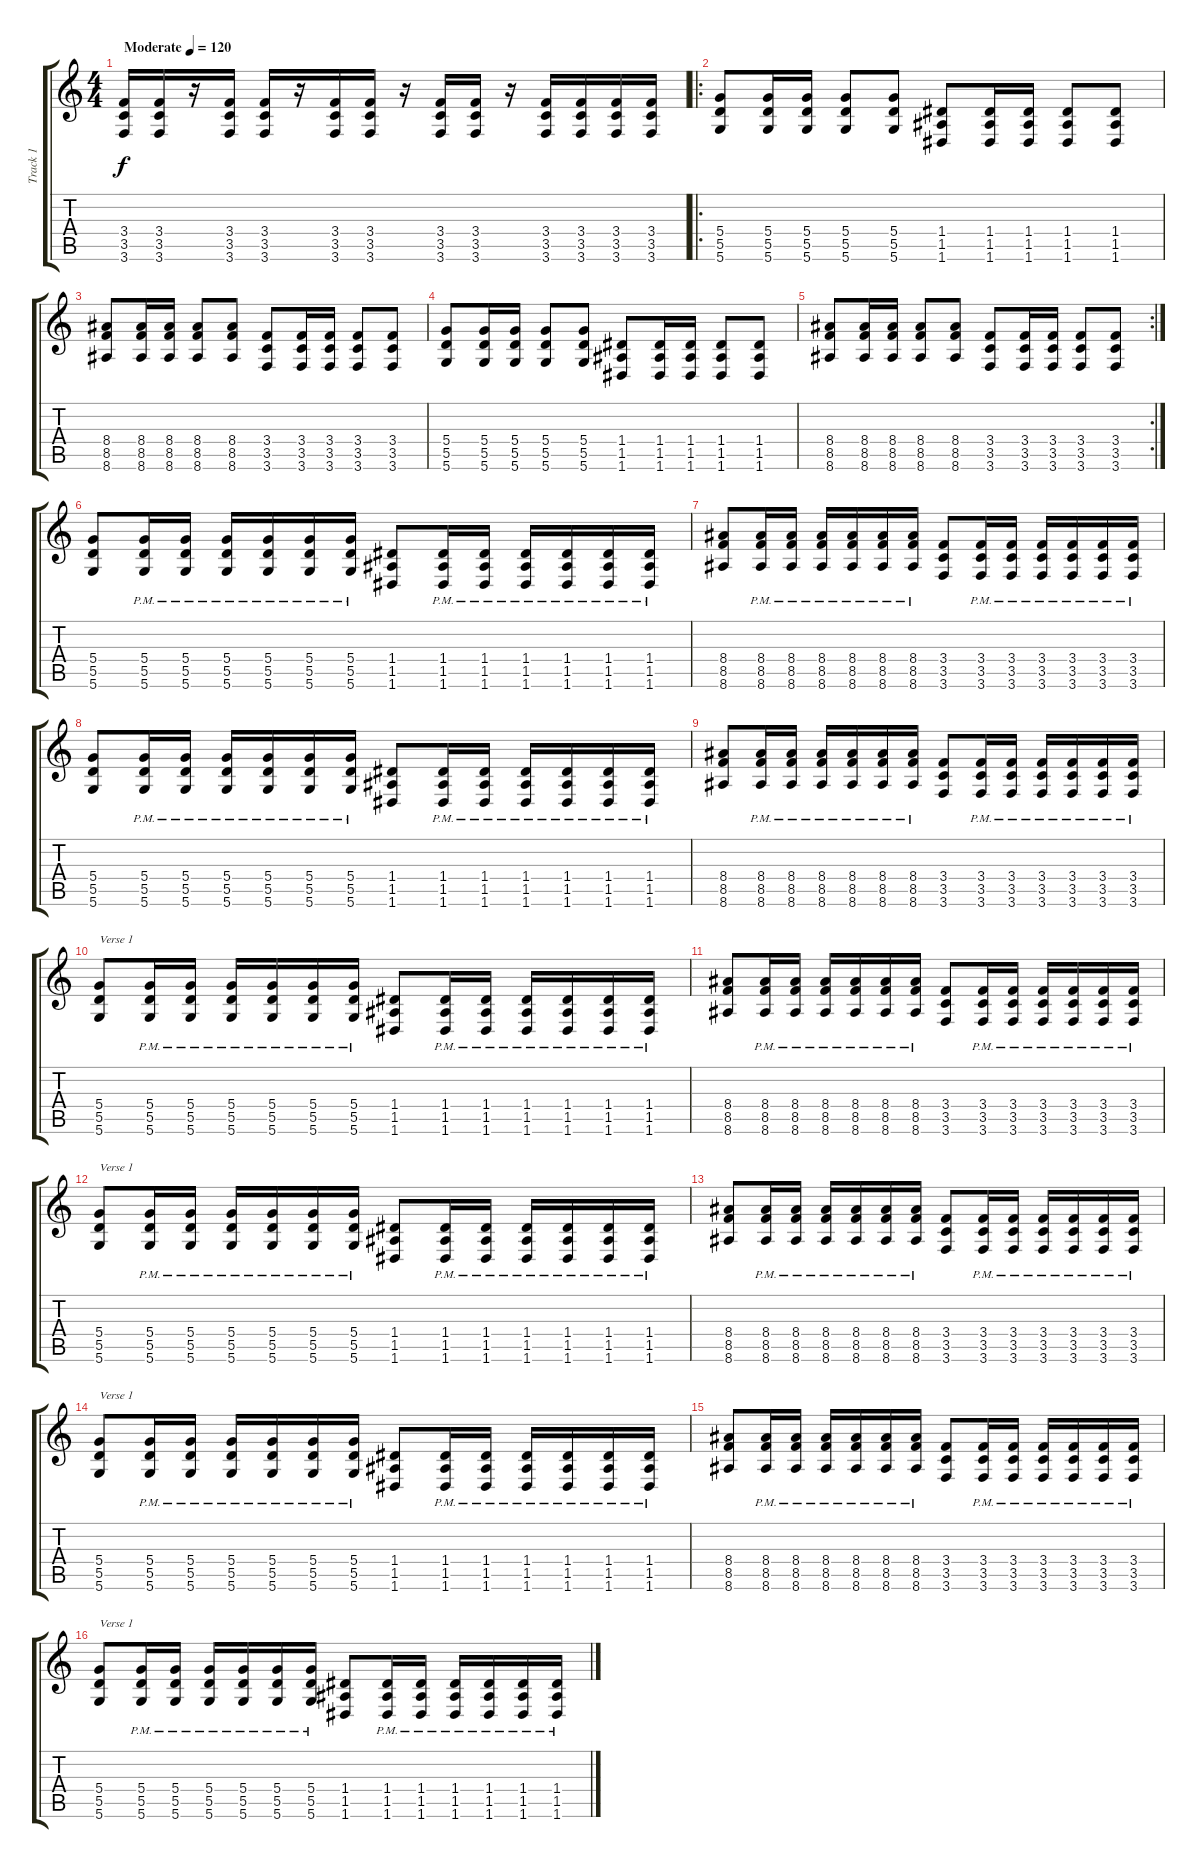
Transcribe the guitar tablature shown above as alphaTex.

\track ("Track 1" "Track 1") {instrument distortionguitar}
\staff {score tabs}
\tuning (E4 B3 G3 D3 A2 D2) {hide}
\ts (4 4)
\tempo (120 "Moderate")
\clef g2
\ks c
(3.4 3.5 3.6).16{dy f instrument distortionguitar} (3.4 3.5 3.6).16 r.16 (3.4 3.5 3.6).16 (3.4 3.5 3.6).16 r.16 (3.4 3.5 3.6).16 (3.4 3.5 3.6).16 r.16 (3.4 3.5 3.6).16 (3.4 3.5 3.6).16 r.16 (3.4 3.5 3.6).16 (3.4 3.5 3.6).16 (3.4 3.5 3.6).16 (3.4 3.5 3.6).16 |
\ro
(5.4 5.5 5.6).8 (5.4 5.5 5.6).16 (5.4 5.5 5.6).16 (5.4 5.5 5.6).8 (5.4 5.5 5.6).8 (1.4 1.5 1.6).8 (1.4 1.5 1.6).16 (1.4 1.5 1.6).16 (1.4 1.5 1.6).8 (1.4 1.5 1.6).8 |
(8.4 8.5 8.6).8 (8.4 8.5 8.6).16 (8.4 8.5 8.6).16 (8.4 8.5 8.6).8 (8.4 8.5 8.6).8 (3.4 3.5 3.6).8 (3.4 3.5 3.6).16 (3.4 3.5 3.6).16 (3.4 3.5 3.6).8 (3.4 3.5 3.6).8 |
(5.4 5.5 5.6).8 (5.4 5.5 5.6).16 (5.4 5.5 5.6).16 (5.4 5.5 5.6).8 (5.4 5.5 5.6).8 (1.4 1.5 1.6).8 (1.4 1.5 1.6).16 (1.4 1.5 1.6).16 (1.4 1.5 1.6).8 (1.4 1.5 1.6).8 |
\rc 2
(8.4 8.5 8.6).8 (8.4 8.5 8.6).16 (8.4 8.5 8.6).16 (8.4 8.5 8.6).8 (8.4 8.5 8.6).8 (3.4 3.5 3.6).8 (3.4 3.5 3.6).16 (3.4 3.5 3.6).16 (3.4 3.5 3.6).8 (3.4 3.5 3.6).8 |
(5.4 5.5 5.6).8 (5.4{pm} 5.5{pm} 5.6{pm}).16 (5.4{pm} 5.5{pm} 5.6{pm}).16 (5.4{pm} 5.5{pm} 5.6{pm}).16 (5.4{pm} 5.5{pm} 5.6{pm}).16 (5.4{pm} 5.5{pm} 5.6{pm}).16 (5.4{pm} 5.5{pm} 5.6{pm}).16 (1.4 1.5 1.6).8 (1.4{pm} 1.5{pm} 1.6{pm}).16 (1.4{pm} 1.5{pm} 1.6{pm}).16 (1.4{pm} 1.5{pm} 1.6{pm}).16 (1.4{pm} 1.5{pm} 1.6{pm}).16 (1.4{pm} 1.5{pm} 1.6{pm}).16 (1.4{pm} 1.5{pm} 1.6{pm}).16 |
(8.4 8.5 8.6).8 (8.4{pm} 8.5{pm} 8.6{pm}).16 (8.4{pm} 8.5{pm} 8.6{pm}).16 (8.4{pm} 8.5{pm} 8.6{pm}).16 (8.4{pm} 8.5{pm} 8.6{pm}).16 (8.4{pm} 8.5{pm} 8.6{pm}).16 (8.4{pm} 8.5{pm} 8.6{pm}).16 (3.4 3.5 3.6).8 (3.4{pm} 3.5{pm} 3.6{pm}).16 (3.4{pm} 3.5{pm} 3.6{pm}).16 (3.4{pm} 3.5{pm} 3.6{pm}).16 (3.4{pm} 3.5{pm} 3.6{pm}).16 (3.4{pm} 3.5{pm} 3.6{pm}).16 (3.4{pm} 3.5{pm} 3.6{pm}).16 |
(5.4 5.5 5.6).8 (5.4{pm} 5.5{pm} 5.6{pm}).16 (5.4{pm} 5.5{pm} 5.6{pm}).16 (5.4{pm} 5.5{pm} 5.6{pm}).16 (5.4{pm} 5.5{pm} 5.6{pm}).16 (5.4{pm} 5.5{pm} 5.6{pm}).16 (5.4{pm} 5.5{pm} 5.6{pm}).16 (1.4 1.5 1.6).8 (1.4{pm} 1.5{pm} 1.6{pm}).16 (1.4{pm} 1.5{pm} 1.6{pm}).16 (1.4{pm} 1.5{pm} 1.6{pm}).16 (1.4{pm} 1.5{pm} 1.6{pm}).16 (1.4{pm} 1.5{pm} 1.6{pm}).16 (1.4{pm} 1.5{pm} 1.6{pm}).16 |
(8.4 8.5 8.6).8 (8.4{pm} 8.5{pm} 8.6{pm}).16 (8.4{pm} 8.5{pm} 8.6{pm}).16 (8.4{pm} 8.5{pm} 8.6{pm}).16 (8.4{pm} 8.5{pm} 8.6{pm}).16 (8.4{pm} 8.5{pm} 8.6{pm}).16 (8.4{pm} 8.5{pm} 8.6{pm}).16 (3.4 3.5 3.6).8 (3.4{pm} 3.5{pm} 3.6{pm}).16 (3.4{pm} 3.5{pm} 3.6{pm}).16 (3.4{pm} 3.5{pm} 3.6{pm}).16 (3.4{pm} 3.5{pm} 3.6{pm}).16 (3.4{pm} 3.5{pm} 3.6{pm}).16 (3.4{pm} 3.5{pm} 3.6{pm}).16 |
(5.4 5.5 5.6).8{txt "Verse 1"} (5.4{pm} 5.5{pm} 5.6{pm}).16 (5.4{pm} 5.5{pm} 5.6{pm}).16 (5.4{pm} 5.5{pm} 5.6{pm}).16 (5.4{pm} 5.5{pm} 5.6{pm}).16 (5.4{pm} 5.5{pm} 5.6{pm}).16 (5.4{pm} 5.5{pm} 5.6{pm}).16 (1.4 1.5 1.6).8 (1.4{pm} 1.5{pm} 1.6{pm}).16 (1.4{pm} 1.5{pm} 1.6{pm}).16 (1.4{pm} 1.5{pm} 1.6{pm}).16 (1.4{pm} 1.5{pm} 1.6{pm}).16 (1.4{pm} 1.5{pm} 1.6{pm}).16 (1.4{pm} 1.5{pm} 1.6{pm}).16 |
(8.4 8.5 8.6).8 (8.4{pm} 8.5{pm} 8.6{pm}).16 (8.4{pm} 8.5{pm} 8.6{pm}).16 (8.4{pm} 8.5{pm} 8.6{pm}).16 (8.4{pm} 8.5{pm} 8.6{pm}).16 (8.4{pm} 8.5{pm} 8.6{pm}).16 (8.4{pm} 8.5{pm} 8.6{pm}).16 (3.4 3.5 3.6).8 (3.4{pm} 3.5{pm} 3.6{pm}).16 (3.4{pm} 3.5{pm} 3.6{pm}).16 (3.4{pm} 3.5{pm} 3.6{pm}).16 (3.4{pm} 3.5{pm} 3.6{pm}).16 (3.4{pm} 3.5{pm} 3.6{pm}).16 (3.4{pm} 3.5{pm} 3.6{pm}).16 |
(5.4 5.5 5.6).8{txt "Verse 1"} (5.4{pm} 5.5{pm} 5.6{pm}).16 (5.4{pm} 5.5{pm} 5.6{pm}).16 (5.4{pm} 5.5{pm} 5.6{pm}).16 (5.4{pm} 5.5{pm} 5.6{pm}).16 (5.4{pm} 5.5{pm} 5.6{pm}).16 (5.4{pm} 5.5{pm} 5.6{pm}).16 (1.4 1.5 1.6).8 (1.4{pm} 1.5{pm} 1.6{pm}).16 (1.4{pm} 1.5{pm} 1.6{pm}).16 (1.4{pm} 1.5{pm} 1.6{pm}).16 (1.4{pm} 1.5{pm} 1.6{pm}).16 (1.4{pm} 1.5{pm} 1.6{pm}).16 (1.4{pm} 1.5{pm} 1.6{pm}).16 |
(8.4 8.5 8.6).8 (8.4{pm} 8.5{pm} 8.6{pm}).16 (8.4{pm} 8.5{pm} 8.6{pm}).16 (8.4{pm} 8.5{pm} 8.6{pm}).16 (8.4{pm} 8.5{pm} 8.6{pm}).16 (8.4{pm} 8.5{pm} 8.6{pm}).16 (8.4{pm} 8.5{pm} 8.6{pm}).16 (3.4 3.5 3.6).8 (3.4{pm} 3.5{pm} 3.6{pm}).16 (3.4{pm} 3.5{pm} 3.6{pm}).16 (3.4{pm} 3.5{pm} 3.6{pm}).16 (3.4{pm} 3.5{pm} 3.6{pm}).16 (3.4{pm} 3.5{pm} 3.6{pm}).16 (3.4{pm} 3.5{pm} 3.6{pm}).16 |
(5.4 5.5 5.6).8{txt "Verse 1"} (5.4{pm} 5.5{pm} 5.6{pm}).16 (5.4{pm} 5.5{pm} 5.6{pm}).16 (5.4{pm} 5.5{pm} 5.6{pm}).16 (5.4{pm} 5.5{pm} 5.6{pm}).16 (5.4{pm} 5.5{pm} 5.6{pm}).16 (5.4{pm} 5.5{pm} 5.6{pm}).16 (1.4 1.5 1.6).8 (1.4{pm} 1.5{pm} 1.6{pm}).16 (1.4{pm} 1.5{pm} 1.6{pm}).16 (1.4{pm} 1.5{pm} 1.6{pm}).16 (1.4{pm} 1.5{pm} 1.6{pm}).16 (1.4{pm} 1.5{pm} 1.6{pm}).16 (1.4{pm} 1.5{pm} 1.6{pm}).16 |
(8.4 8.5 8.6).8 (8.4{pm} 8.5{pm} 8.6{pm}).16 (8.4{pm} 8.5{pm} 8.6{pm}).16 (8.4{pm} 8.5{pm} 8.6{pm}).16 (8.4{pm} 8.5{pm} 8.6{pm}).16 (8.4{pm} 8.5{pm} 8.6{pm}).16 (8.4{pm} 8.5{pm} 8.6{pm}).16 (3.4 3.5 3.6).8 (3.4{pm} 3.5{pm} 3.6{pm}).16 (3.4{pm} 3.5{pm} 3.6{pm}).16 (3.4{pm} 3.5{pm} 3.6{pm}).16 (3.4{pm} 3.5{pm} 3.6{pm}).16 (3.4{pm} 3.5{pm} 3.6{pm}).16 (3.4{pm} 3.5{pm} 3.6{pm}).16 |
(5.4 5.5 5.6).8{txt "Verse 1"} (5.4{pm} 5.5{pm} 5.6{pm}).16 (5.4{pm} 5.5{pm} 5.6{pm}).16 (5.4{pm} 5.5{pm} 5.6{pm}).16 (5.4{pm} 5.5{pm} 5.6{pm}).16 (5.4{pm} 5.5{pm} 5.6{pm}).16 (5.4{pm} 5.5{pm} 5.6{pm}).16 (1.4 1.5 1.6).8 (1.4{pm} 1.5{pm} 1.6{pm}).16 (1.4{pm} 1.5{pm} 1.6{pm}).16 (1.4{pm} 1.5{pm} 1.6{pm}).16 (1.4{pm} 1.5{pm} 1.6{pm}).16 (1.4{pm} 1.5{pm} 1.6{pm}).16 (1.4{pm} 1.5{pm} 1.6{pm}).16
